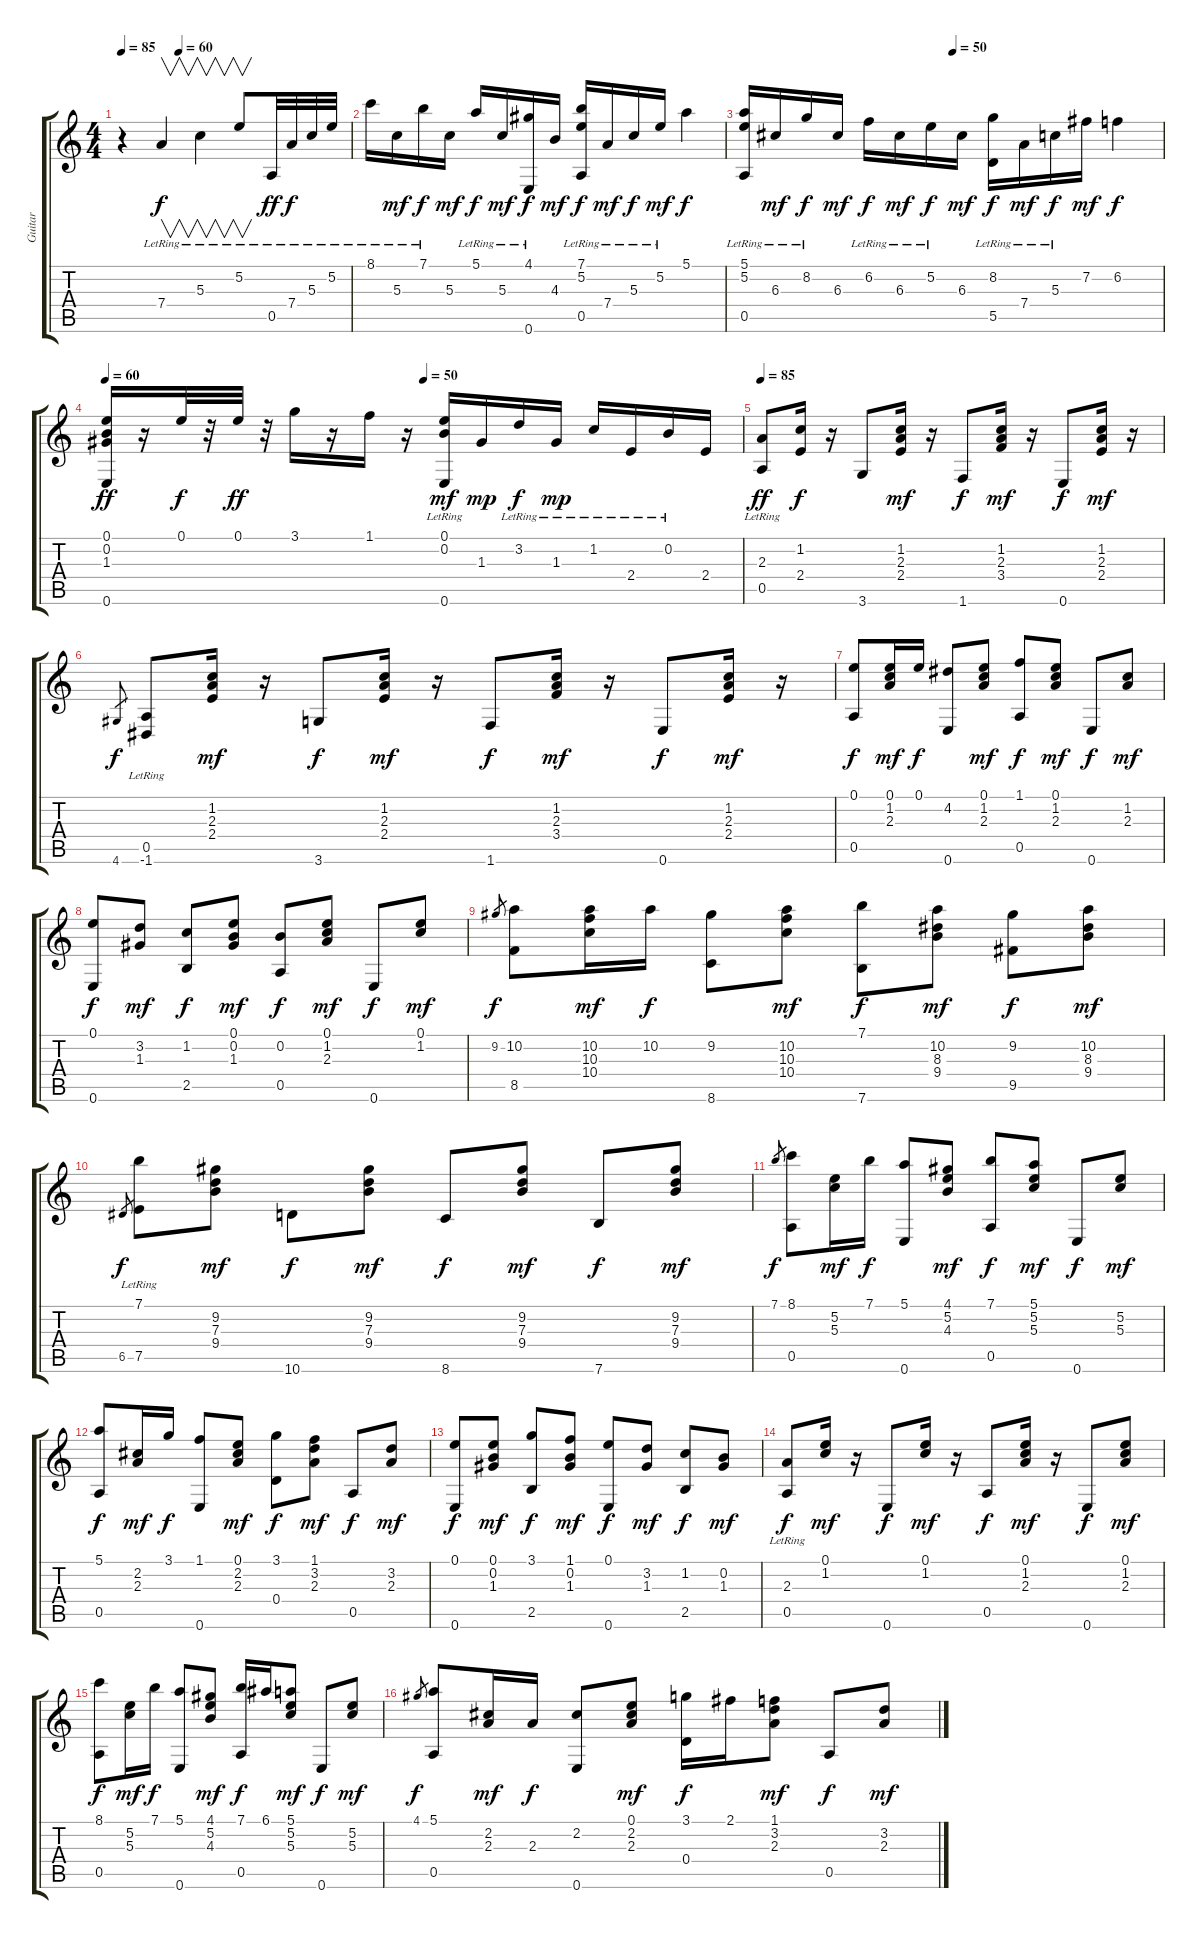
\track ("Guitar" "Guitar") {instrument acousticguitarnylon}
\staff {score tabs}
\tuning (E4 B3 G3 D3 A2 E2) {hide}
\ts (4 4)
\tempo 85
\tempo (60 0.25)
\tempo 85
\clef g2
\ks c
r.4{dy f instrument acousticguitarnylon} 7.4{lr}.4{v} 5.3{lr}.4{v} 5.2{lr}.8{v} 0.5{lr}.32{dy ff} 7.4{lr}.32{dy f} 5.3{lr}.32 5.2{lr}.32 |
8.1{lr}.16 5.3{lr}.16{dy mf} 7.1{lr}.16{dy f} 5.3.16{dy mf} 5.1{lr}.16{dy f} 5.3{lr}.16{dy mf} (4.1{lr} 0.6{lr}).16{dy f} 4.3.16{dy mf} (7.1{lr} 5.2{lr} 0.5{lr}).16{dy f} 7.4{lr}.16{dy mf} 5.3{lr}.16{dy f} 5.2{lr}.16{dy mf} 5.1.4{dy f} |
\tempo (50 0.5)
(5.1{lr} 5.2{lr} 0.5{lr}).16 6.3{lr}.16{dy mf} 8.2{lr}.16{dy f} 6.3.16{dy mf} 6.2{lr}.16{dy f} 6.3{lr}.16{dy mf} 5.2{lr}.16{dy f} 6.3.16{dy mf} (8.2{lr} 5.5{lr}).16{dy f} 7.4{lr}.16{dy mf} 5.3{lr}.16{dy f} 7.2.16{dy mf} 6.2.4{dy f} |
\tempo 60
\tempo (50 0.5)
(0.1 0.2 1.3 0.6).16{dy ff} r.16 0.1.32{dy f} r.32 0.1.32{dy ff} r.32 3.1.16 r.16 1.1.16 r.16 (0.1{lr} 0.2{lr} 0.6{lr}).16{dy mf} 1.3.16{dy mp} 3.2{lr}.16{dy f} 1.3{lr}.16{dy mp} 1.2{lr}.16 2.4{lr}.16 0.2{lr}.16 2.4.16 |
\tempo 85
(2.3{lr} 0.5{lr}).8{dy ff} (1.2 2.4).16{dy f} r.16 3.6.8 (1.2 2.3 2.4).16{dy mf} r.16 1.6.8{dy f} (1.2 2.3 3.4).16{dy mf} r.16 0.6.8{dy f} (1.2 2.3 2.4).16{dy mf} r.16 |
4.6.8{gr dy f} (0.5{lr} -1.6).8 (1.2 2.3 2.4).16{dy mf} r.16 3.6.8{dy f} (1.2 2.3 2.4).16{dy mf} r.16 1.6.8{dy f} (1.2 2.3 3.4).16{dy mf} r.16 0.6.8{dy f} (1.2 2.3 2.4).16{dy mf} r.16 |
(0.1 0.5).8{dy f} (0.1 1.2 2.3).16{dy mf} 0.1.16{dy f} (4.2 0.6).8 (0.1 1.2 2.3).8{dy mf} (1.1 0.5).8{dy f} (0.1 1.2 2.3).8{dy mf} 0.6.8{dy f} (1.2 2.3).8{dy mf} |
(0.1 0.6).8{dy f} (3.2 1.3).8{dy mf} (1.2 2.5).8{dy f} (0.1 0.2 1.3).8{dy mf} (0.2 0.5).8{dy f} (0.1 1.2 2.3).8{dy mf} 0.6.8{dy f} (0.1 1.2).8{dy mf} |
9.2.8{gr dy f} (10.2 8.5).8 (10.2 10.3 10.4).16{dy mf} 10.2.16{dy f} (9.2 8.6).8 (10.2 10.3 10.4).8{dy mf} (7.1 7.6).8{dy f} (10.2 8.3 9.4).8{dy mf} (9.2 9.5).8{dy f} (10.2 8.3 9.4).8{dy mf} |
6.5.8{gr dy f} (7.1{lr} 7.5).8 (9.2 7.3 9.4).8{dy mf} 10.6.8{dy f} (9.2 7.3 9.4).8{dy mf} 8.6.8{dy f} (9.2 7.3 9.4).8{dy mf} 7.6.8{dy f} (9.2 7.3 9.4).8{dy mf} |
7.1.8{gr dy f} (8.1 0.5).8 (5.2 5.3).16{dy mf} 7.1.16{dy f} (5.1 0.6).8 (4.1 5.2 4.3).8{dy mf} (7.1 0.5).8{dy f} (5.1 5.2 5.3).8{dy mf} 0.6.8{dy f} (5.2 5.3).8{dy mf} |
(5.1 0.5).8{dy f} (2.2 2.3).16{dy mf} 3.1.16{dy f} (1.1 0.6).8 (0.1 2.2 2.3).8{dy mf} (3.1 0.4).8{dy f} (1.1 3.2 2.3).8{dy mf} 0.5.8{dy f} (3.2 2.3).8{dy mf} |
(0.1 0.6).8{dy f} (0.1 0.2 1.3).8{dy mf} (3.1 2.5).8{dy f} (1.1 0.2 1.3).8{dy mf} (0.1 0.6).8{dy f} (3.2 1.3).8{dy mf} (1.2 2.5).8{dy f} (0.2 1.3).8{dy mf} |
(2.3{lr} 0.5).8{dy f} (0.1 1.2).16{dy mf} r.16 0.6.8{dy f} (0.1 1.2).16{dy mf} r.16 0.5.8{dy f} (0.1 1.2 2.3).16{dy mf} r.16 0.6.8{dy f} (0.1 1.2 2.3).8{dy mf} |
(8.1 0.5).8{dy f} (5.2 5.3).16{dy mf} 7.1.16{dy f} (5.1 0.6).8 (4.1 5.2 4.3).8{dy mf} (7.1 0.5).16{dy f} 6.1.16 (5.1 5.2 5.3).8{dy mf} 0.6.8{dy f} (5.2 5.3).8{dy mf} |
4.1.8{gr dy f} (5.1 0.5).8 (2.2 2.3).16{dy mf} 2.3.16{dy f} (2.2 0.6).8 (0.1 2.2 2.3).8{dy mf} (3.1 0.4).16{dy f} 2.1.16 (1.1 3.2 2.3).8{dy mf} 0.5.8{dy f} (3.2 2.3).8{dy mf}
